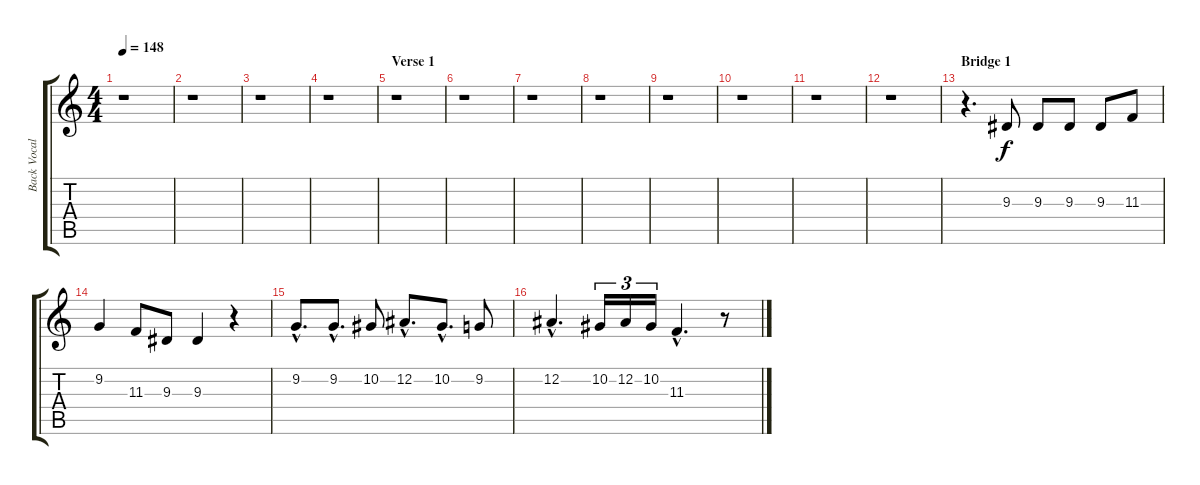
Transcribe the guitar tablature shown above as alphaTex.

\track ("Back Vocal" "Back Vocal") {instrument viola}
\staff {score tabs}
\tuning (Eb4 Bb3 Gb3 Db3 Ab2 Eb2) {hide}
\ts (4 4)
\tempo 148
\clef g2
\ks c
r.1{dy f} |
r.1 |
r.1 |
r.1 |
\section ("" "Verse 1")
r.1 |
r.1 |
r.1 |
r.1 |
r.1 |
r.1 |
r.1 |
r.1 |
\section ("" "Bridge 1")
r.4{d} 9.3.8 9.3.8 9.3.8 9.3.8 11.3.8 |
9.2.4 11.3.8 9.3.8 9.3.4 r.4 |
9.2{hac}.8{d} 9.2{hac}.8{d} 10.2.8 12.2{hac}.8{d} 10.2{hac}.8{d} 9.2.8 |
12.2{hac}.4{d} 10.2.16{tu (3 2)} 12.2.16{tu (3 2)} 10.2.16{tu (3 2)} 11.3{hac}.4{d} r.8
